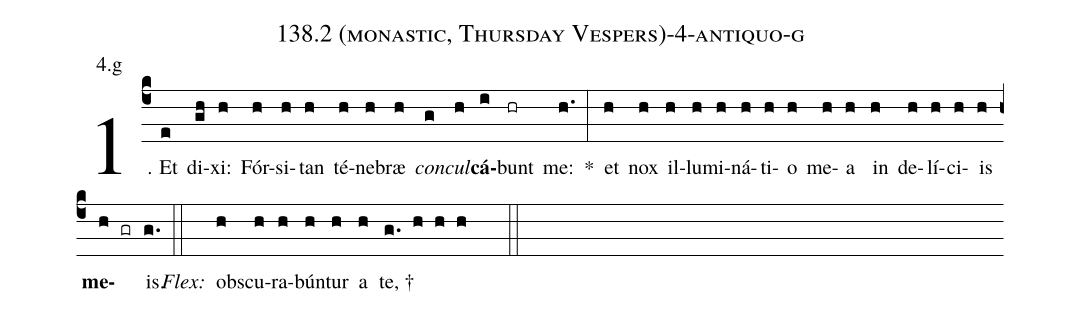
name: 138.2 (monastic, Thursday Vespers)-4-antiquo-g;
annotation: 4.g;
%%
(c4)1. Et(e) di(gh)xi:(h) Fór(h)si(h)tan(h) té(h)ne(h)bræ(h) <i>con</i>(g)<i>cul</i>(h)<b>cá</b>(i)bunt(hr) me:(h.) *(:) et(h) nox(h) il(h)lu(h)mi(h)ná(h)ti(h)o(h) me(h)a(h) in(h) de(h)lí(h)ci(h)is(h) <b>me</b>(h gr)is.(g.) (::)
<i>Flex:</i>()  obs(h)cu(h)ra(h)bún(h)tur(h) a(h) te, †(g. h h h  ::)
